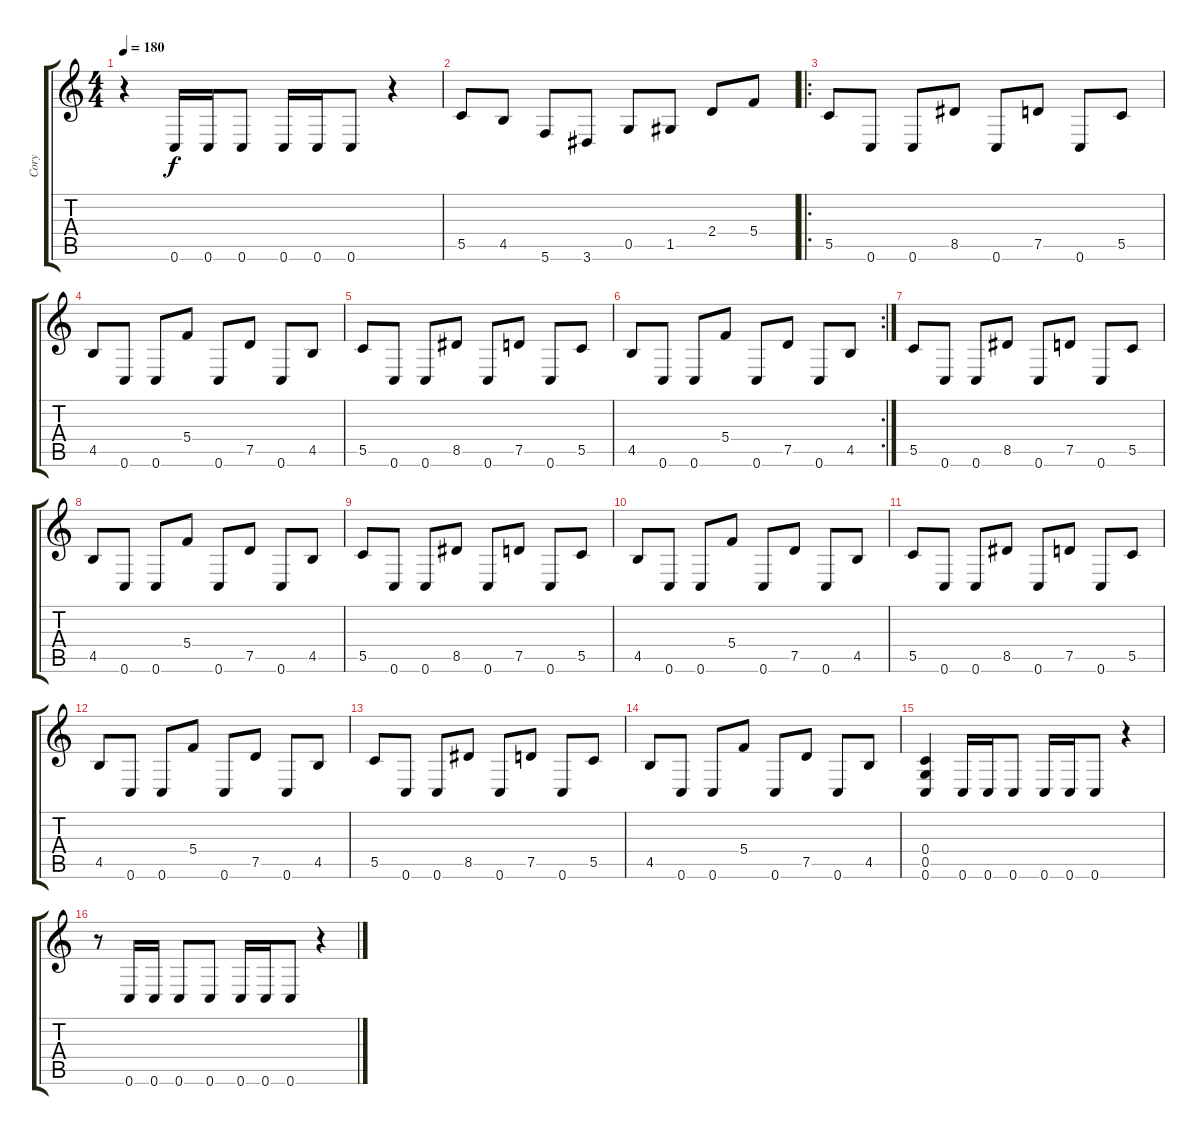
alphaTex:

\track ("Cory" "Cory") {instrument distortionguitar}
\staff {score tabs}
\tuning (D4 A3 F3 C3 G2 C2) {hide}
\ts (4 4)
\tempo 180
\clef g2
\ks c
r.4{dy f} 0.6.16 0.6.16 0.6.8 0.6.16 0.6.16 0.6.8 r.4 |
5.5.8 4.5.8 5.6.8 3.6.8 0.5.8 1.5.8 2.4.8 5.4.8 |
\ro
5.5.8 0.6.8 0.6.8 8.5.8 0.6.8 7.5.8 0.6.8 5.5.8 |
4.5.8 0.6.8 0.6.8 5.4.8 0.6.8 7.5.8 0.6.8 4.5.8 |
5.5.8 0.6.8 0.6.8 8.5.8 0.6.8 7.5.8 0.6.8 5.5.8 |
\rc 2
4.5.8 0.6.8 0.6.8 5.4.8 0.6.8 7.5.8 0.6.8 4.5.8 |
5.5.8 0.6.8 0.6.8 8.5.8 0.6.8 7.5.8 0.6.8 5.5.8 |
4.5.8 0.6.8 0.6.8 5.4.8 0.6.8 7.5.8 0.6.8 4.5.8 |
5.5.8 0.6.8 0.6.8 8.5.8 0.6.8 7.5.8 0.6.8 5.5.8 |
4.5.8 0.6.8 0.6.8 5.4.8 0.6.8 7.5.8 0.6.8 4.5.8 |
5.5.8 0.6.8 0.6.8 8.5.8 0.6.8 7.5.8 0.6.8 5.5.8 |
4.5.8 0.6.8 0.6.8 5.4.8 0.6.8 7.5.8 0.6.8 4.5.8 |
5.5.8 0.6.8 0.6.8 8.5.8 0.6.8 7.5.8 0.6.8 5.5.8 |
4.5.8 0.6.8 0.6.8 5.4.8 0.6.8 7.5.8 0.6.8 4.5.8 |
(0.4 0.5 0.6).4 0.6.16 0.6.16 0.6.8 0.6.16 0.6.16 0.6.8 r.4 |
r.8 0.6.16 0.6.16 0.6.8 0.6.8 0.6.16 0.6.16 0.6.8 r.4
